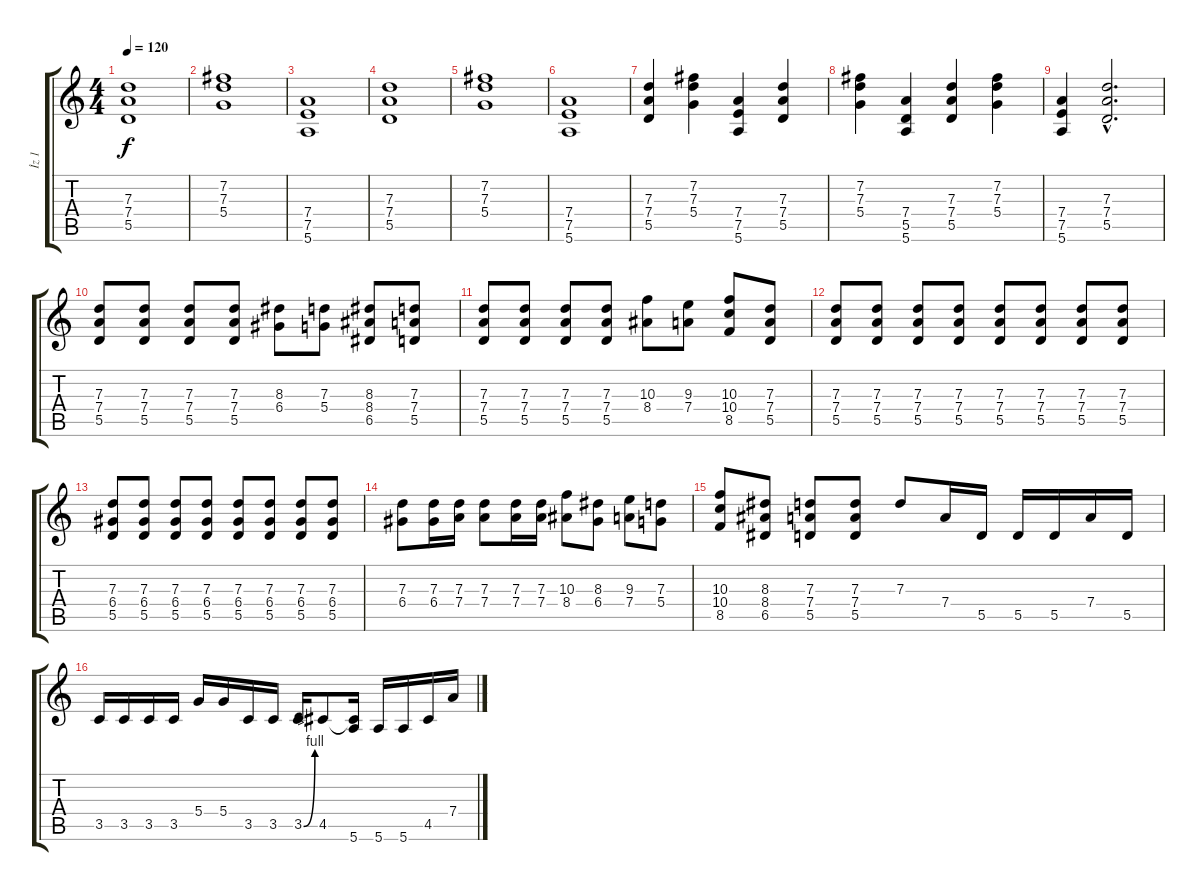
\track ("İz 1" "İz 1") {instrument distortionguitar}
\staff {score tabs}
\tuning (E4 B3 G3 D3 A2 E2) {hide}
\ts (4 4)
\tempo 120
\clef g2
\ks c
(7.3 7.4 5.5).1{dy f} |
(7.2 7.3 5.4).1 |
(7.4 7.5 5.6).1 |
(7.3 7.4 5.5).1 |
(7.2 7.3 5.4).1 |
(7.4 7.5 5.6).1 |
(7.3 7.4 5.5).4 (7.2 7.3 5.4).4 (7.4 7.5 5.6).4 (7.3 7.4 5.5).4 |
(7.2 7.3 5.4).4 (7.4 5.5 5.6).4 (7.3 7.4 5.5).4 (7.2 7.3 5.4).4 |
(7.4 7.5 5.6).4 (7.3{hac} 7.4{hac} 5.5{hac}).2{d} |
(7.3 7.4 5.5).8 (7.3 7.4 5.5).8 (7.3 7.4 5.5).8 (7.3 7.4 5.5).8 (8.3 6.4).8 (7.3 5.4).8 (8.3 8.4 6.5).8 (7.3 7.4 5.5).8 |
(7.3 7.4 5.5).8 (7.3 7.4 5.5).8 (7.3 7.4 5.5).8 (7.3 7.4 5.5).8 (10.3 8.4).8 (9.3 7.4).8 (10.3 10.4 8.5).8 (7.3 7.4 5.5).8 |
(7.3 7.4 5.5).8 (7.3 7.4 5.5).8 (7.3 7.4 5.5).8 (7.3 7.4 5.5).8 (7.3 7.4 5.5).8 (7.3 7.4 5.5).8 (7.3 7.4 5.5).8 (7.3 7.4 5.5).8 |
(7.3 6.4 5.5).8 (7.3 6.4 5.5).8 (7.3 6.4 5.5).8 (7.3 6.4 5.5).8 (7.3 6.4 5.5).8 (7.3 6.4 5.5).8 (7.3 6.4 5.5).8 (7.3 6.4 5.5).8 |
(7.3 6.4).8 (7.3 6.4).16 (7.3 7.4).16 (7.3 7.4).8 (7.3 7.4).16 (7.3 7.4).16 (10.3 8.4).8 (8.3 6.4).8 (9.3 7.4).8 (7.3 5.4).8 |
(10.3 10.4 8.5).8 (8.3 8.4 6.5).8 (7.3 7.4 5.5).8 (7.3 7.4 5.5).8 7.3.8 7.4.16 5.5.16 5.5.16 5.5.16 7.4.16 5.5.16 |
3.5.16 3.5.16 3.5.16 3.5.16 5.4.16 5.4.16 3.5.16 3.5.16 3.5{be (bend 0 0 60 4)}.16 4.5.8 (4.5{t} 5.6).16 5.6.16 5.6.16 4.5.16 7.4.16
